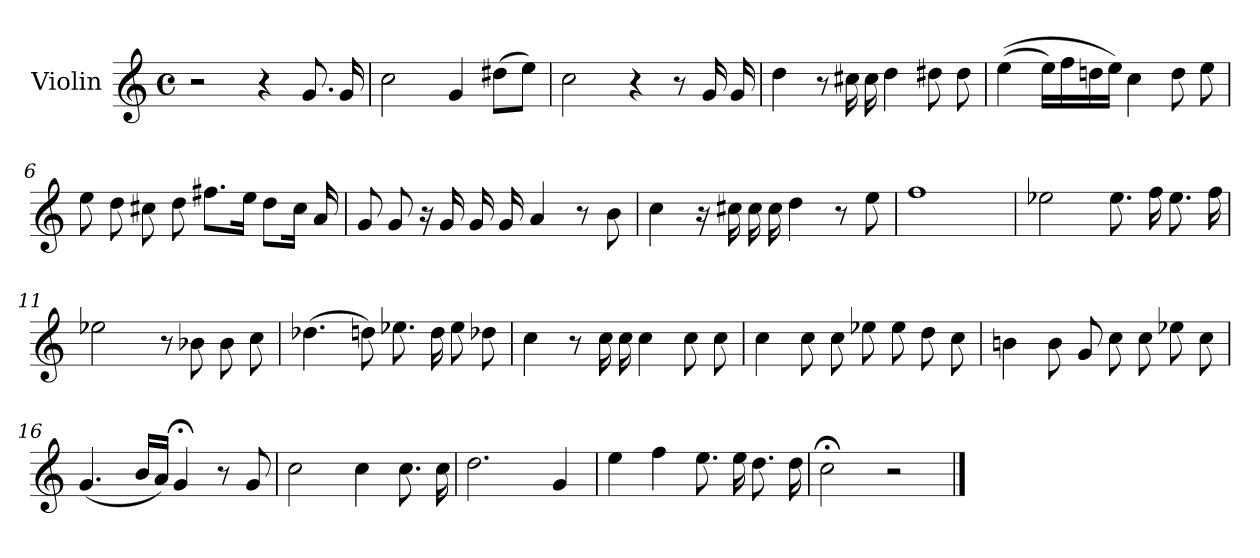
**kern	**dynam
*part1	*part1
*staff1	*staff1
*I"Violin	*
*I'Vln.	*
*clefG2	*
*M4/4	*
*met(c)	*
=1	=1
!	!LO:DY:a
2r	And.te poco sostenuto.
4r	.
8.g/	.
16g/	.
=2	=2
2cc\	.
4g/	.
(>8dd#XL	.
8eeJ)	.
=3	=3
2cc\	.
4r	.
8r	.
16g/	.
16g/	.
=4	=4
4dd\	.
8r	.
16cc#X\	.
16cc#\	.
4dd\	.
8dd#X\	.
8dd#\	.
!!LO:LB:g=z
=5	=5
(>(>4ee\	.
16eeLL)	.
16ff	.
16ddn	.
16eeJJ)	.
4cc\	.
8dd\	.
8ee\	.
=6	=6
8ee\	.
8dd\	.
8cc#X\	.
8dd\	.
8.ff#XL	.
16eeJk	.
8ddL	.
16cc#Jk	.
16a/	.
=7	=7
8g/	.
8g/	.
16r	.
16g/	.
16g/	.
16g/	.
4a/	.
8r	.
8b\	.
=8	=8
4cc\	.
16r	.
16cc#X\	.
16cc#\	.
16cc#\	.
4dd\	.
8r	.
8ee\	.
!!LO:LB:g=z
=9	=9
1ff	.
=10	=10
2ee-\	.
8.ee-\	.
16ff\	.
8.ee-\	.
16ff\	.
=11	=11
2ee-X\	.
8r	.
8b-X\	.
8b-\	.
8cc\	.
=12	=12
(>4.dd-X\	.
8ddn\)	.
8.ee-X\	.
16dd\	.
8ee-\	.
8dd-X\	.
=13	=13
4cc\	.
8r	.
16cc\	.
16cc\	.
4cc\	.
8cc\	.
8cc\	.
!!LO:LB:g=z
=14	=14
4cc\	.
8cc\	.
8cc\	.
8ee-X\	.
8ee-\	.
8dd\	.
8cc\	.
=15	=15
4bn\	.
8b\	.
8g/	.
8cc\	.
8cc\	.
8ee-X\	.
8cc\	.
=16	=16
(<4.g/	.
16bLL	.
16aJJ)	.
4g;</	.
8r	.
8g/	.
=17	=17
2cc\	.
4cc\	.
8.cc\	.
16cc\	.
=18	=18
2.dd\	.
4g/	.
!!LO:LB:g=z
=19	=19
4ee\	.
4ff\	.
8.ee\	.
16ee\	.
8.dd\	.
16dd\	.
=20	=20
2cc;<\	.
2r	.
==	==
*-	*-
